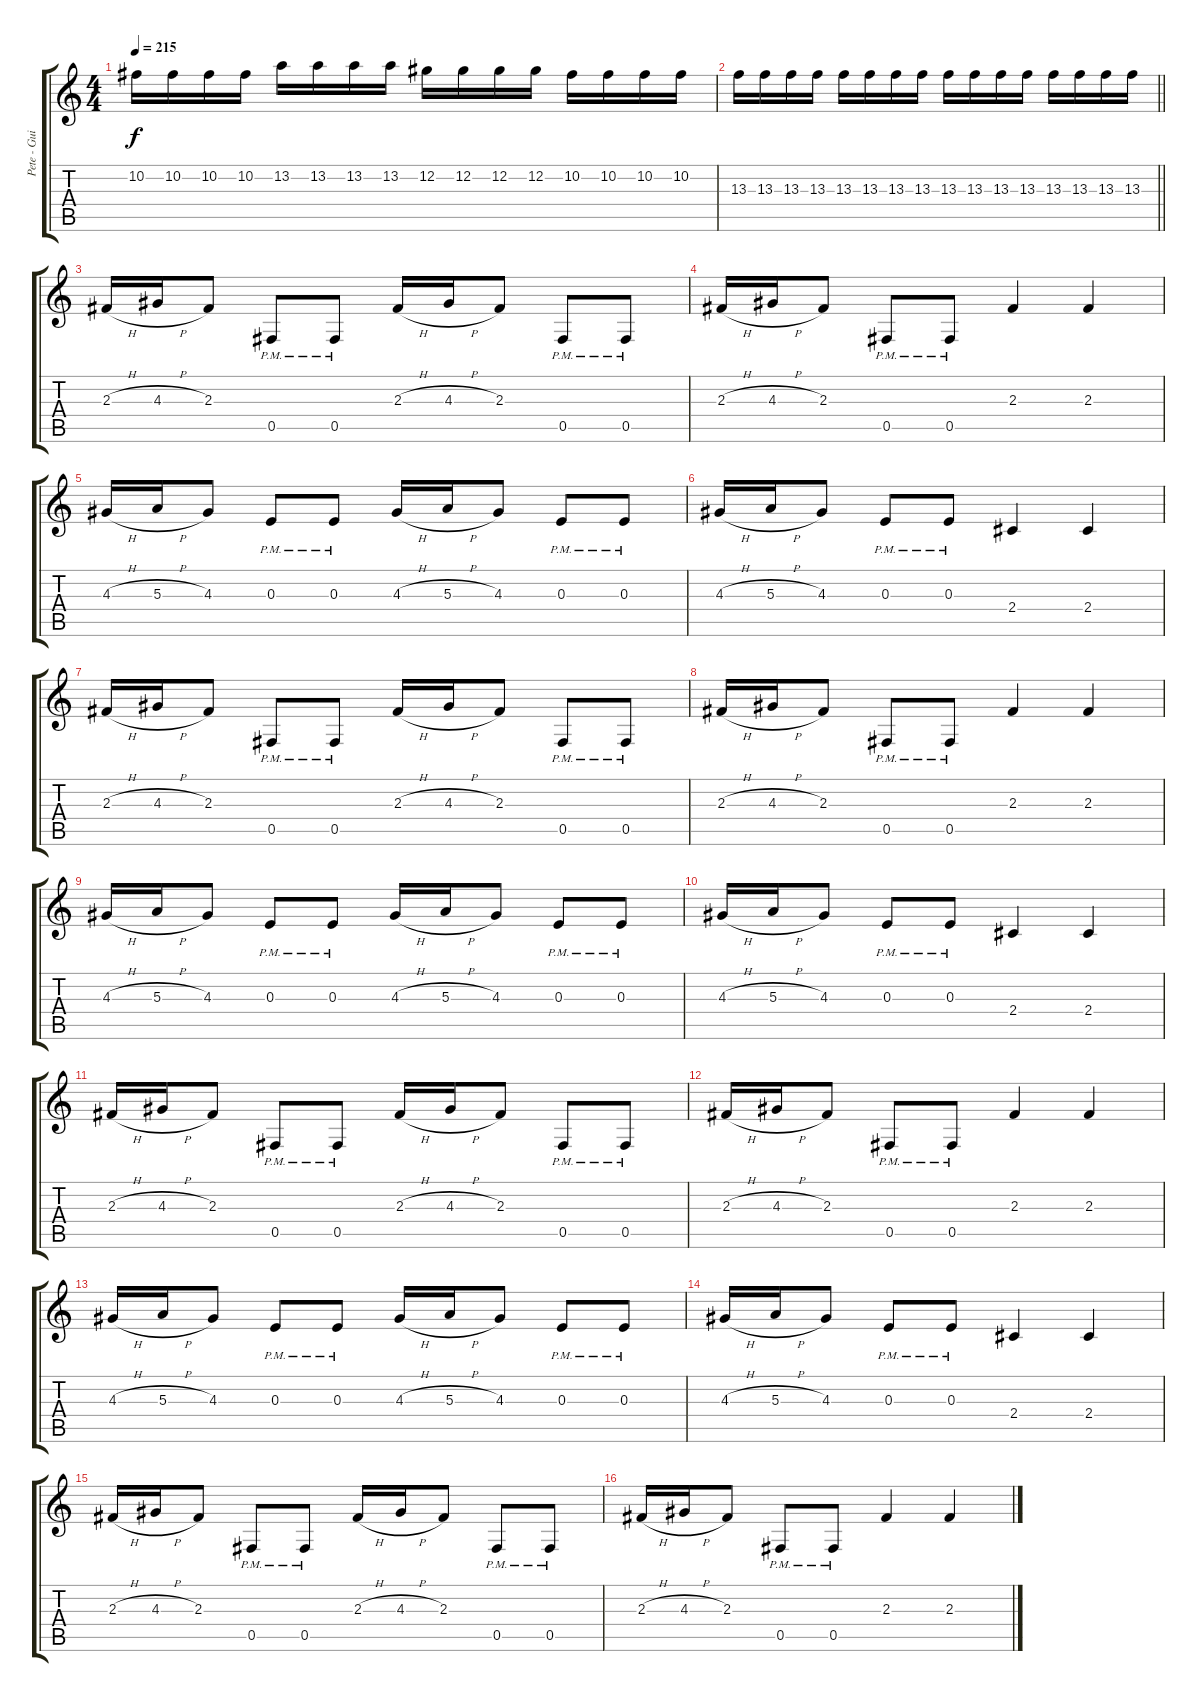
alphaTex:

\track ("Pete - Guitar 1" "Pete - Gui") {instrument distortionguitar}
\staff {score tabs}
\tuning (Db4 Ab3 E3 B2 Gb2 Db2) {hide}
\ts (4 4)
\tempo 215
\clef g2
\ks c
10.2.16{dy f} 10.2.16 10.2.16 10.2.16 13.2.16 13.2.16 13.2.16 13.2.16 12.2.16 12.2.16 12.2.16 12.2.16 10.2.16 10.2.16 10.2.16 10.2.16 |
\barLineRight lightlight
13.3.16 13.3.16 13.3.16 13.3.16 13.3.16 13.3.16 13.3.16 13.3.16 13.3.16 13.3.16 13.3.16 13.3.16 13.3.16 13.3.16 13.3.16 13.3.16 |
\section ("" "")
2.3{h}.16 4.3{h}.16 2.3.8 0.5{pm}.8 0.5{pm}.8 2.3{h}.16 4.3{h}.16 2.3.8 0.5{pm}.8 0.5{pm}.8 |
2.3{h}.16 4.3{h}.16 2.3.8 0.5{pm}.8 0.5{pm}.8 2.3.4 2.3.4 |
4.3{h}.16 5.3{h}.16 4.3.8 0.3{pm}.8 0.3{pm}.8 4.3{h}.16 5.3{h}.16 4.3.8 0.3{pm}.8 0.3{pm}.8 |
4.3{h}.16 5.3{h}.16 4.3.8 0.3{pm}.8 0.3{pm}.8 2.4.4 2.4.4 |
2.3{h}.16 4.3{h}.16 2.3.8 0.5{pm}.8 0.5{pm}.8 2.3{h}.16 4.3{h}.16 2.3.8 0.5{pm}.8 0.5{pm}.8 |
2.3{h}.16 4.3{h}.16 2.3.8 0.5{pm}.8 0.5{pm}.8 2.3.4 2.3.4 |
4.3{h}.16 5.3{h}.16 4.3.8 0.3{pm}.8 0.3{pm}.8 4.3{h}.16 5.3{h}.16 4.3.8 0.3{pm}.8 0.3{pm}.8 |
4.3{h}.16 5.3{h}.16 4.3.8 0.3{pm}.8 0.3{pm}.8 2.4.4 2.4.4 |
2.3{h}.16 4.3{h}.16 2.3.8 0.5{pm}.8 0.5{pm}.8 2.3{h}.16 4.3{h}.16 2.3.8 0.5{pm}.8 0.5{pm}.8 |
2.3{h}.16 4.3{h}.16 2.3.8 0.5{pm}.8 0.5{pm}.8 2.3.4 2.3.4 |
4.3{h}.16 5.3{h}.16 4.3.8 0.3{pm}.8 0.3{pm}.8 4.3{h}.16 5.3{h}.16 4.3.8 0.3{pm}.8 0.3{pm}.8 |
4.3{h}.16 5.3{h}.16 4.3.8 0.3{pm}.8 0.3{pm}.8 2.4.4 2.4.4 |
2.3{h}.16 4.3{h}.16 2.3.8 0.5{pm}.8 0.5{pm}.8 2.3{h}.16 4.3{h}.16 2.3.8 0.5{pm}.8 0.5{pm}.8 |
2.3{h}.16 4.3{h}.16 2.3.8 0.5{pm}.8 0.5{pm}.8 2.3.4 2.3.4
